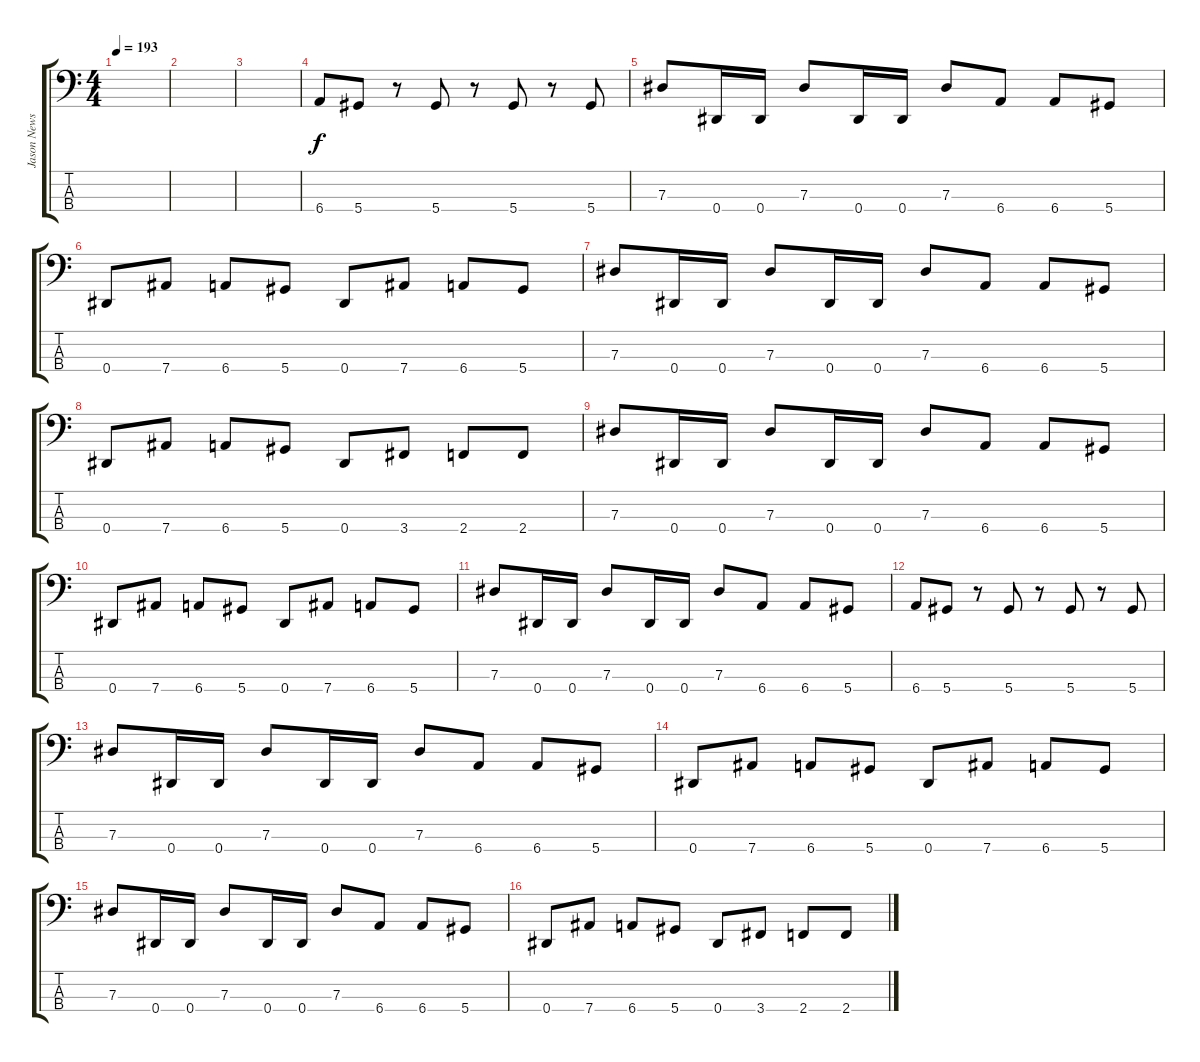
\track ("Jason Newsted" "Jason News") {instrument electricbasspick}
\staff {score tabs}
\tuning (Gb2 Db2 Ab1 Eb1) {hide}
\ts (4 4)
\tempo 193
\clef f4
\ks c
|
|
|
6.4.8 5.4.8 r.8 5.4.8 r.8 5.4.8 r.8 5.4.8 |
7.3.8 0.4.16 0.4.16 7.3.8 0.4.16 0.4.16 7.3.8 6.4.8 6.4.8 5.4.8 |
0.4.8 7.4.8 6.4.8 5.4.8 0.4.8 7.4.8 6.4.8 5.4.8 |
7.3.8 0.4.16 0.4.16 7.3.8 0.4.16 0.4.16 7.3.8 6.4.8 6.4.8 5.4.8 |
0.4.8 7.4.8 6.4.8 5.4.8 0.4.8 3.4.8 2.4.8 2.4.8 |
7.3.8 0.4.16 0.4.16 7.3.8 0.4.16 0.4.16 7.3.8 6.4.8 6.4.8 5.4.8 |
0.4.8 7.4.8 6.4.8 5.4.8 0.4.8 7.4.8 6.4.8 5.4.8 |
7.3.8 0.4.16 0.4.16 7.3.8 0.4.16 0.4.16 7.3.8 6.4.8 6.4.8 5.4.8 |
6.4.8 5.4.8 r.8 5.4.8 r.8 5.4.8 r.8 5.4.8 |
7.3.8 0.4.16 0.4.16 7.3.8 0.4.16 0.4.16 7.3.8 6.4.8 6.4.8 5.4.8 |
0.4.8 7.4.8 6.4.8 5.4.8 0.4.8 7.4.8 6.4.8 5.4.8 |
7.3.8 0.4.16 0.4.16 7.3.8 0.4.16 0.4.16 7.3.8 6.4.8 6.4.8 5.4.8 |
0.4.8 7.4.8 6.4.8 5.4.8 0.4.8 3.4.8 2.4.8 2.4.8
